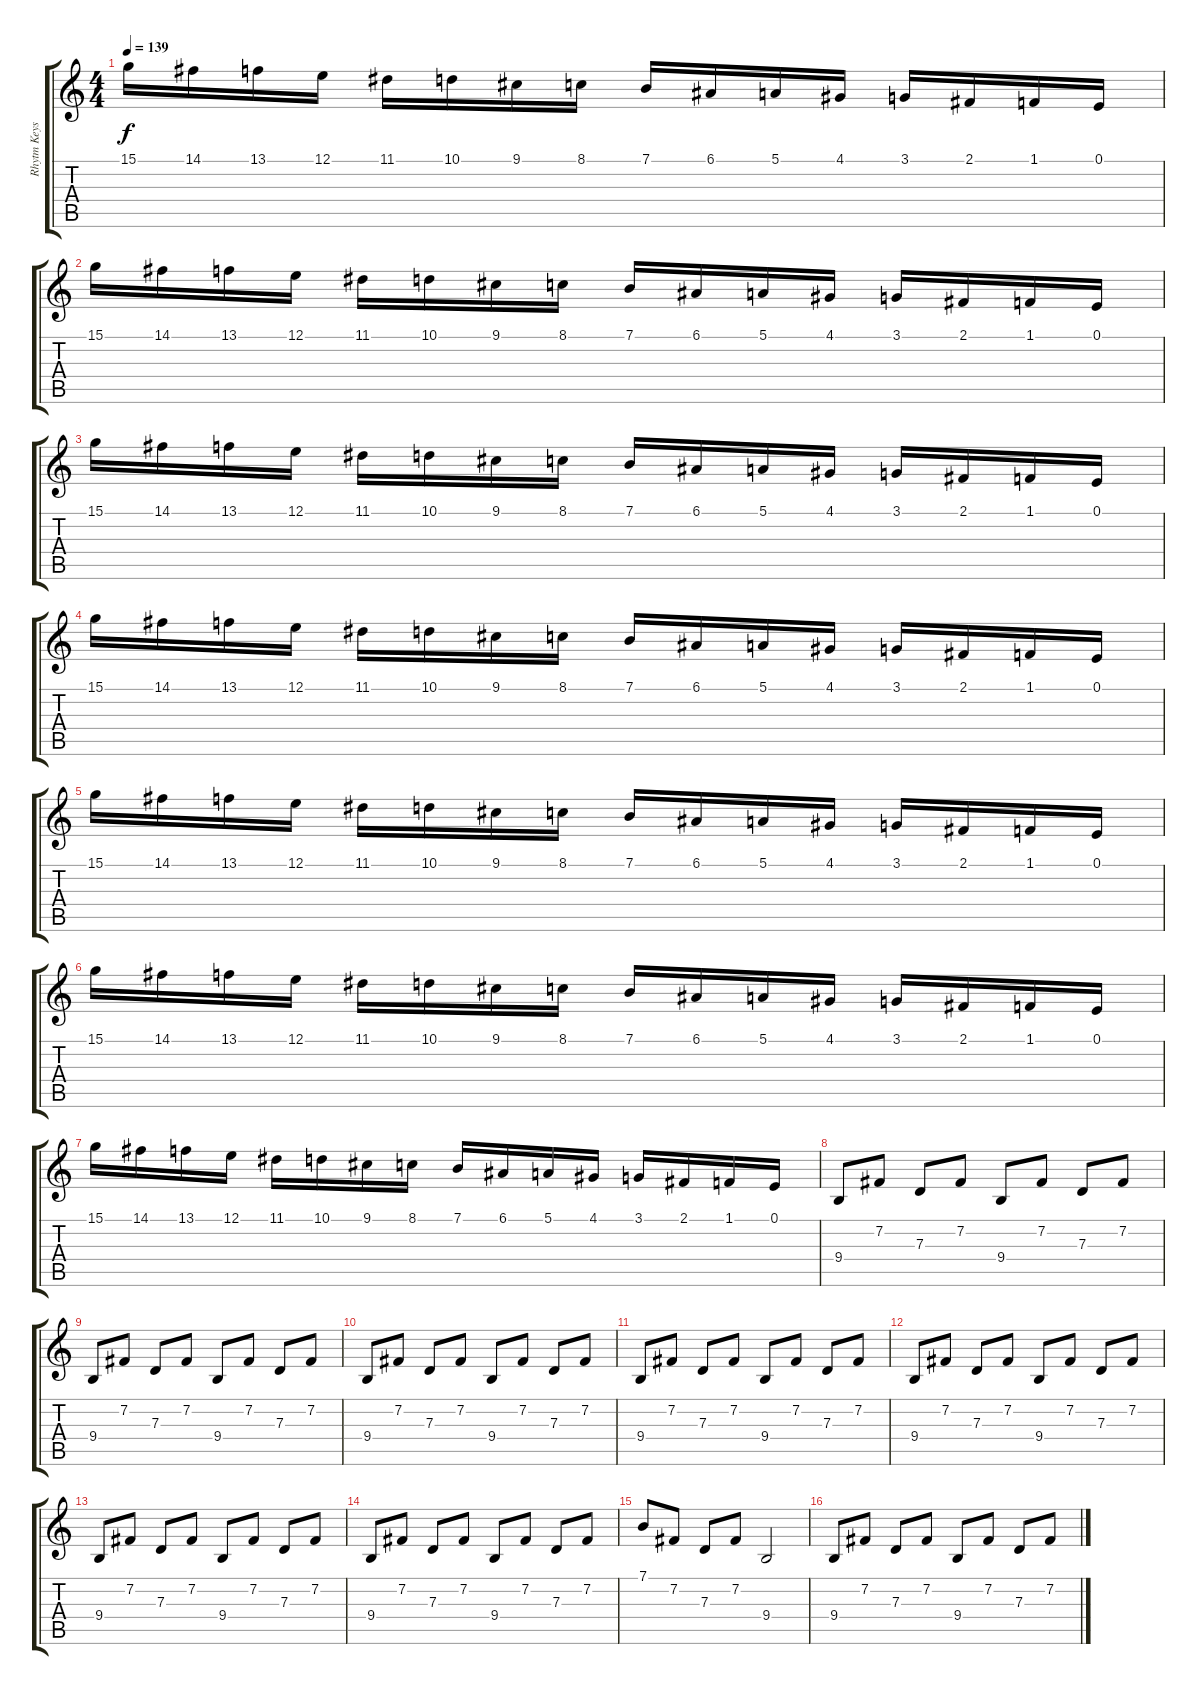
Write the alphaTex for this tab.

\track ("Rhytm Keys" "Rhytm Keys") {instrument vibraphone}
\staff {score tabs}
\tuning (E4 B3 G3 D3 A2 E2) {hide}
\ts (4 4)
\tempo 139
\clef g2
\ks c
15.1.16{dy f} 14.1.16 13.1.16 12.1.16 11.1.16 10.1.16 9.1.16 8.1.16 7.1.16 6.1.16 5.1.16 4.1.16 3.1.16 2.1.16 1.1.16 0.1.16 |
15.1.16 14.1.16 13.1.16 12.1.16 11.1.16 10.1.16 9.1.16 8.1.16 7.1.16 6.1.16 5.1.16 4.1.16 3.1.16 2.1.16 1.1.16 0.1.16 |
15.1.16 14.1.16 13.1.16 12.1.16 11.1.16 10.1.16 9.1.16 8.1.16 7.1.16 6.1.16 5.1.16 4.1.16 3.1.16 2.1.16 1.1.16 0.1.16 |
15.1.16 14.1.16 13.1.16 12.1.16 11.1.16 10.1.16 9.1.16 8.1.16 7.1.16 6.1.16 5.1.16 4.1.16 3.1.16 2.1.16 1.1.16 0.1.16 |
15.1.16 14.1.16 13.1.16 12.1.16 11.1.16 10.1.16 9.1.16 8.1.16 7.1.16 6.1.16 5.1.16 4.1.16 3.1.16 2.1.16 1.1.16 0.1.16 |
15.1.16 14.1.16 13.1.16 12.1.16 11.1.16 10.1.16 9.1.16 8.1.16 7.1.16 6.1.16 5.1.16 4.1.16 3.1.16 2.1.16 1.1.16 0.1.16 |
15.1.16 14.1.16 13.1.16 12.1.16 11.1.16 10.1.16 9.1.16 8.1.16 7.1.16 6.1.16 5.1.16 4.1.16 3.1.16 2.1.16 1.1.16 0.1.16 |
9.4.8 7.2.8 7.3.8 7.2.8 9.4.8 7.2.8 7.3.8 7.2.8 |
9.4.8 7.2.8 7.3.8 7.2.8 9.4.8 7.2.8 7.3.8 7.2.8 |
9.4.8 7.2.8 7.3.8 7.2.8 9.4.8 7.2.8 7.3.8 7.2.8 |
9.4.8 7.2.8 7.3.8 7.2.8 9.4.8 7.2.8 7.3.8 7.2.8 |
9.4.8 7.2.8 7.3.8 7.2.8 9.4.8 7.2.8 7.3.8 7.2.8 |
9.4.8 7.2.8 7.3.8 7.2.8 9.4.8 7.2.8 7.3.8 7.2.8 |
9.4.8 7.2.8 7.3.8 7.2.8 9.4.8 7.2.8 7.3.8 7.2.8 |
7.1.8 7.2.8 7.3.8 7.2.8 9.4.2 |
9.4.8 7.2.8 7.3.8 7.2.8 9.4.8 7.2.8 7.3.8 7.2.8
